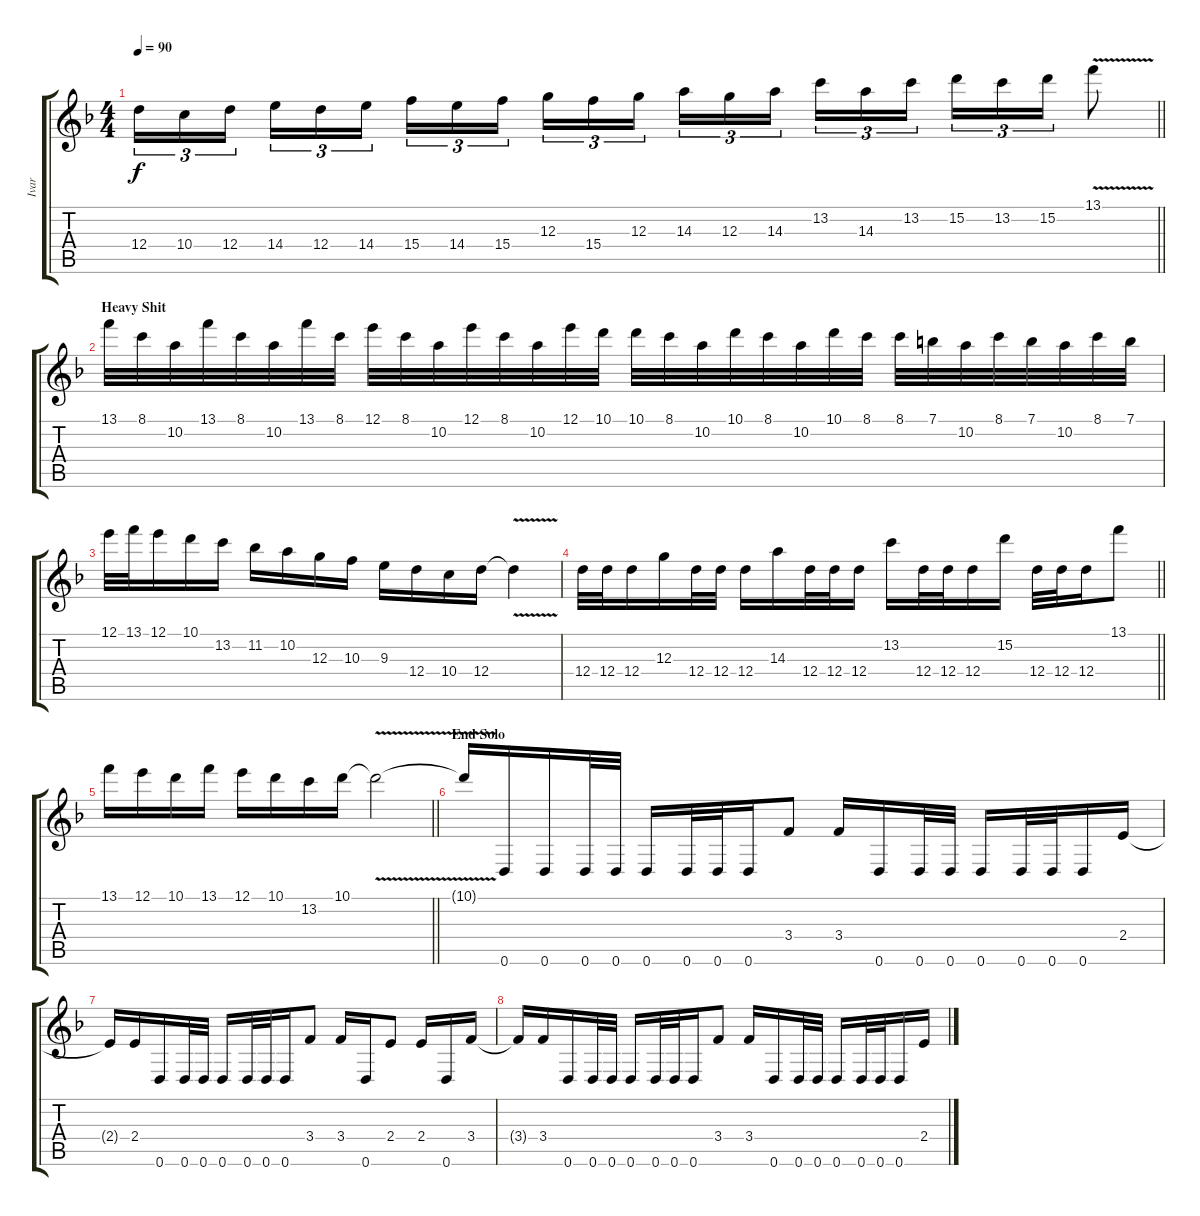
\track ("Ivar" "Ivar") {instrument overdrivenguitar}
\staff {score tabs}
\tuning (E4 B3 G3 D3 A2 D2) {hide}
\ts (4 4)
\tempo 90
\clef g2
\barLineRight lightlight
\ks dminor
12.4.16{tu (3 2) dy f} 10.4.16{tu (3 2)} 12.4.16{tu (3 2) beam splitsecondary} 14.4.16{tu (3 2)} 12.4.16{tu (3 2)} 14.4.16{tu (3 2)} 15.4.16{tu (3 2)} 14.4.16{tu (3 2)} 15.4.16{tu (3 2) beam splitsecondary} 12.3.16{tu (3 2)} 15.4.16{tu (3 2)} 12.3.16{tu (3 2)} 14.3.16{tu (3 2)} 12.3.16{tu (3 2)} 14.3.16{tu (3 2) beam splitsecondary} 13.2.16{tu (3 2)} 14.3.16{tu (3 2)} 13.2.16{tu (3 2)} 15.2.16{tu (3 2)} 13.2.16{tu (3 2)} 15.2.16{tu (3 2)} 13.1{v}.8 |
\section ("" "Heavy Shit")
13.1.32 8.1.32 10.2.32 13.1.32 8.1.32 10.2.32 13.1.32 8.1.32 12.1.32 8.1.32 10.2.32 12.1.32 8.1.32 10.2.32 12.1.32 10.1.32 10.1.32 8.1.32 10.2.32 10.1.32 8.1.32 10.2.32 10.1.32 8.1.32 8.1.32 7.1.32 10.2.32 8.1.32 7.1.32 10.2.32 8.1.32 7.1.32 |
12.1.32 13.1.32 12.1.16 10.1.16 13.2.16 11.2.16 10.2.16 12.3.16 10.3.16 9.3.16 12.4.16 10.4.16 12.4.16 12.4{v t}.4 |
\barLineRight lightlight
12.4.32 12.4.32 12.4.16 12.3.16 12.4.32 12.4.32 12.4.16 14.3.16 12.4.32 12.4.32 12.4.16 13.2.16 12.4.32 12.4.32 12.4.16 15.2.16 12.4.32 12.4.32 12.4.16 13.1.8 |
\barLineRight lightlight
13.1.16 12.1.16 10.1.16 13.1.16 12.1.16 10.1.16 13.2.16 10.1.16 10.1{v t}.2 |
\section ("" "End Solo")
10.1{t}.16 0.6.16 0.6.16 0.6.32 0.6.32 0.6.16 0.6.32 0.6.32 0.6.16 3.4.8 3.4.16 0.6.16 0.6.32 0.6.32 0.6.16 0.6.32 0.6.32 0.6.16 2.4.16 |
2.4{t}.16 2.4.16 0.6.16 0.6.32 0.6.32 0.6.16 0.6.32 0.6.32 0.6.16 3.4.8 3.4.16 0.6.16 2.4.8 2.4.16 0.6.16 3.4.16 |
3.4{t}.16 3.4.16 0.6.16 0.6.32 0.6.32 0.6.16 0.6.32 0.6.32 0.6.16 3.4.8 3.4.16 0.6.16 0.6.32 0.6.32 0.6.16 0.6.32 0.6.32 0.6.16 2.4.16
